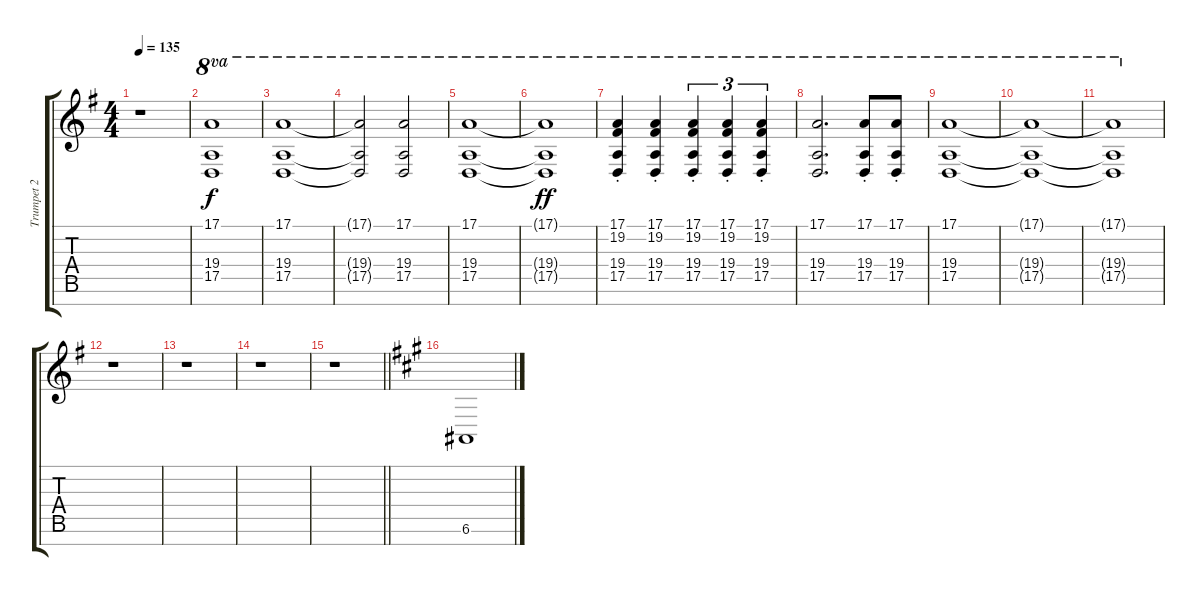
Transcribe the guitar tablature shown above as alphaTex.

\track ("Trumpet 2" "Trumpet 2") {instrument trumpet}
\staff {score tabs}
\tuning (E4 B3 G3 D3 A2 E2 B1) {hide}
\ts (4 4)
\tempo 135
\clef g2
\ks g
r.1{dy f instrument trumpet} |
(17.1 19.4 17.5).1{ot 8va} |
(17.1 19.4 17.5).1{ot 8va} |
(17.1{t} 19.4{t} 17.5{t}).2{ot 8va} (17.1 19.4 17.5).2{ot 8va} |
(17.1 19.4 17.5).1{ot 8va} |
(17.1{t} 19.4{t} 17.5{t}).1{ot 8va dy ff} |
(17.1{st} 19.2{st} 19.4{st} 17.5{st}).4{ot 8va} (17.1{st} 19.2{st} 19.4{st} 17.5{st}).4{ot 8va} (17.1{st} 19.2{st} 19.4{st} 17.5{st}).4{tu (3 2) ot 8va} (17.1{st} 19.2{st} 19.4{st} 17.5{st}).4{tu (3 2) ot 8va} (17.1{st} 19.2{st} 19.4{st} 17.5{st}).4{tu (3 2) ot 8va} |
(17.1 19.4 17.5).2{d ot 8va} (17.1{st} 19.4{st} 17.5{st}).8{ot 8va} (17.1{st} 19.4{st} 17.5{st}).8{ot 8va} |
(17.1 19.4 17.5).1{ot 8va} |
(17.1{t} 19.4{t} 17.5{t}).1{ot 8va} |
(17.1{t} 19.4{t} 17.5{t}).1{ot 8va} |
r.1 |
r.1 |
r.1 |
\barLineRight lightlight
r.1 |
\ks a
6.6.1
